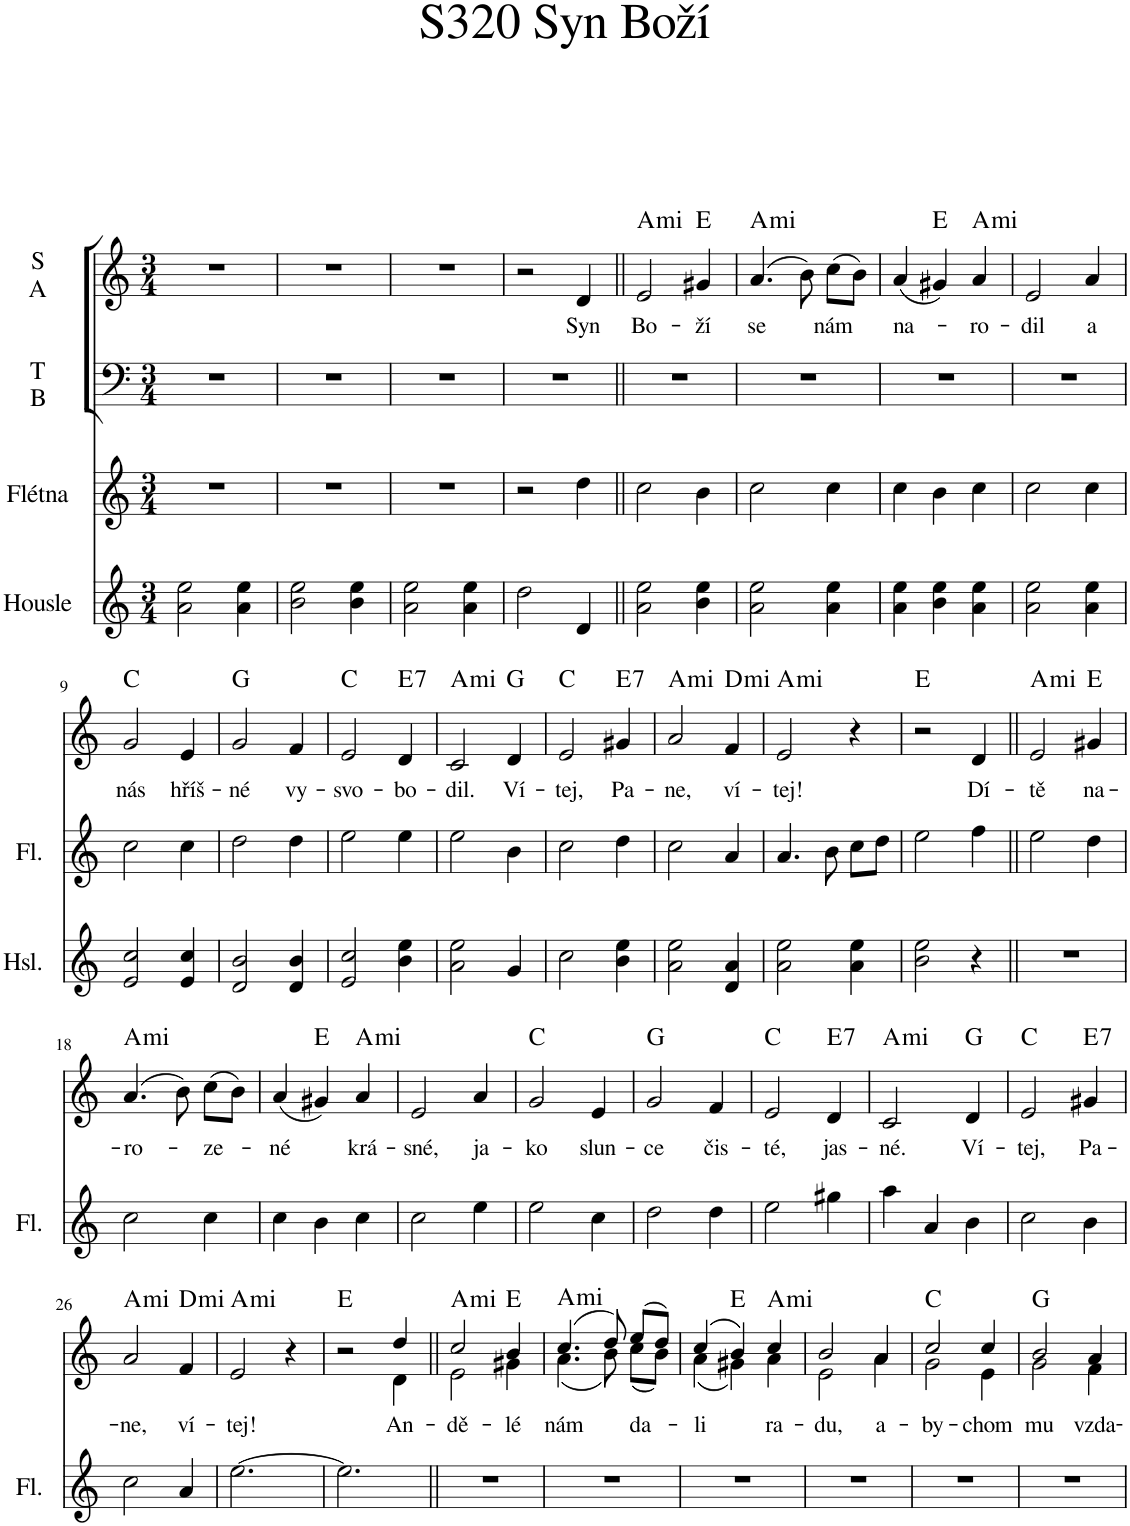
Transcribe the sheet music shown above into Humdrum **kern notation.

**kern	**kern	**kern	**kern	**text	**harte
*part4	*part3	*part2	*part1	*part1	*part1
*staff4	*staff3	*staff2	*staff1	*staff1	*
*I"Housle	*I"Flétna	*I"T B	*I"S A	*	*
*I'Hsl.	*I'Fl.	*	*	*	*
*clefG2	*clefG2	*clefF4	*clefG2	*	*
*k[]	*k[]	*k[]	*k[]	*	*
*M3/4	*M3/4	*M3/4	*M3/4	*	*
=1	=1	=1	=1	=1	=1
2a\ 2ee\	2.r	2.r	2.r	.	.
4a\ 4ee\	.	.	.	.	.
=2	=2	=2	=2	=2	=2
2b\ 2ee\	2.r	2.r	2.r	.	.
4b\ 4ee\	.	.	.	.	.
=3	=3	=3	=3	=3	=3
2a\ 2ee\	2.r	2.r	2.r	.	.
4a\ 4ee\	.	.	.	.	.
=4	=4	=4	=4	=4	=4
2dd\	2r	2.r	2r	.	.
!	!	!	!	!LO:LY:b	!
4d/	4dd\	.	4d/	Syn	.
=5||	=5||	=5||	=5||	=5||	=5||
!	!	!	!	!LO:LY:b	!LO:H:kt=mi
2a\ 2ee\	2cc\	2.r	2e/	Bo-	A:min
!	!	!	!	!LO:LY:b	!
4b\ 4ee\	4b\	.	4g#X/	-ží	E:maj
=6	=6	=6	=6	=6	=6
!	!	!	!	!LO:LY:b	!LO:H:kt=mi
2a\ 2ee\	2cc\	2.r	(4.a/	se	A:min
.	.	.	8b\)	.	.
!	!	!	!	!LO:LY:b	!
4a\ 4ee\	4cc\	.	(8cc\L	nám	.
.	.	.	8b\J)	.	.
=7	=7	=7	=7	=7	=7
!	!	!	!	!LO:LY:b	!
4a\ 4ee\	4cc\	2.r	(4a/	na-	.
4b\ 4ee\	4b\	.	4g#X/)	.	E:maj
!	!	!	!	!LO:LY:b	!LO:H:kt=mi
4a\ 4ee\	4cc\	.	4a/	-ro-	A:min
=8	=8	=8	=8	=8	=8
!	!	!	!	!LO:LY:b	!
2a\ 2ee\	2cc\	2.r	2e/	-dil	.
!	!	!	!	!LO:LY:b	!
4a\ 4ee\	4cc\	.	4a/	a	.
!!LO:LB:g=z
=9	=9	=9	=9	=9	=9
!	!	!	!	!LO:LY:b	!
2e/ 2cc/	2cc\	2.r	2g/	nás	C:maj
!	!	!	!	!LO:LY:b	!
4e/ 4cc/	4cc\	.	4e/	hříš-	.
=10	=10	=10	=10	=10	=10
!	!	!	!	!LO:LY:b	!
2d/ 2b/	2dd\	2.r	2g/	-né	G:maj
!	!	!	!	!LO:LY:b	!
4d/ 4b/	4dd\	.	4f/	vy-	.
=11	=11	=11	=11	=11	=11
!	!	!	!	!LO:LY:b	!
2e/ 2cc/	2ee\	2.r	2e/	-svo-	C:maj
!	!	!	!	!LO:LY:b	!LO:H:kt=7
4b\ 4ee\	4ee\	.	4d/	-bo-	E:7
=12	=12	=12	=12	=12	=12
!	!	!	!	!LO:LY:b	!LO:H:kt=mi
2a\ 2ee\	2ee\	2.r	2c/	-dil.	A:min
!	!	!	!	!LO:LY:b	!
4g/	4b\	.	4d/	Ví-	G:maj
=13	=13	=13	=13	=13	=13
!	!	!	!	!LO:LY:b	!
2cc\	2cc\	2.r	2e/	-tej,	C:maj
!	!	!	!	!LO:LY:b	!LO:H:kt=7
4b\ 4ee\	4dd\	.	4g#X/	Pa-	E:7
=14	=14	=14	=14	=14	=14
!	!	!	!	!LO:LY:b	!LO:H:kt=mi
2a\ 2ee\	2cc\	2.r	2a/	-ne,	A:min
!	!	!	!	!LO:LY:b	!LO:H:kt=mi
4d/ 4a/	4a/	.	4f/	ví-	D:min
=15	=15	=15	=15	=15	=15
!	!	!	!	!LO:LY:b	!LO:H:kt=mi
2a\ 2ee\	4.a/	2.r	2e/	-tej!	A:min
.	8b\	.	.	.	.
4a\ 4ee\	8cc\L	.	4r	.	.
.	8dd\J	.	.	.	.
=16	=16	=16	=16	=16	=16
2b\ 2ee\	2ee\	2.r	2r	.	E:maj
!	!	!	!	!LO:LY:b	!
4r	4ff\	.	4d/	Dí-	.
=17||	=17||	=17||	=17||	=17||	=17||
!	!	!	!	!LO:LY:b	!LO:H:kt=mi
2.r	2ee\	2.r	2e/	-tě	A:min
!	!	!	!	!LO:LY:b	!
.	4dd\	.	4g#X/	na-	E:maj
!!LO:LB:g=z
=18	=18	=18	=18	=18	=18
!	!	!	!	!LO:LY:b	!LO:H:kt=mi
2.r	2cc\	2.r	(4.a/	-ro-	A:min
.	.	.	8b\)	.	.
!	!	!	!	!LO:LY:b	!
.	4cc\	.	(8cc\L	-ze-	.
.	.	.	8b\J)	.	.
=19	=19	=19	=19	=19	=19
!	!	!	!	!LO:LY:b	!
2.r	4cc\	2.r	(4a/	-né	.
.	4b\	.	4g#X/)	.	E:maj
!	!	!	!	!LO:LY:b	!LO:H:kt=mi
.	4cc\	.	4a/	krá-	A:min
=20	=20	=20	=20	=20	=20
!	!	!	!	!LO:LY:b	!
2.r	2cc\	2.r	2e/	-sné,	.
!	!	!	!	!LO:LY:b	!
.	4ee\	.	4a/	ja-	.
=21	=21	=21	=21	=21	=21
!	!	!	!	!LO:LY:b	!
2.r	2ee\	2.r	2g/	-ko	C:maj
!	!	!	!	!LO:LY:b	!
.	4cc\	.	4e/	slun-	.
=22	=22	=22	=22	=22	=22
!	!	!	!	!LO:LY:b	!
2.r	2dd\	2.r	2g/	-ce	G:maj
!	!	!	!	!LO:LY:b	!
.	4dd\	.	4f/	čis-	.
=23	=23	=23	=23	=23	=23
!	!	!	!	!LO:LY:b	!
2.r	2ee\	2.r	2e/	-té,	C:maj
!	!	!	!	!LO:LY:b	!LO:H:kt=7
.	4gg#X\	.	4d/	jas-	E:7
=24	=24	=24	=24	=24	=24
!	!	!	!	!LO:LY:b	!LO:H:kt=mi
2.r	4aa\	2.r	2c/	-né.	A:min
.	4a/	.	.	.	.
!	!	!	!	!LO:LY:b	!
.	4b\	.	4d/	Ví-	G:maj
=25	=25	=25	=25	=25	=25
!	!	!	!	!LO:LY:b	!
2.r	2cc\	2.r	2e/	-tej,	C:maj
!	!	!	!	!LO:LY:b	!LO:H:kt=7
.	4b\	.	4g#X/	Pa-	E:7
!!LO:LB:g=z
=26	=26	=26	=26	=26	=26
!	!	!	!	!LO:LY:b	!LO:H:kt=mi
2.r	2cc\	2.r	2a/	-ne,	A:min
!	!	!	!	!LO:LY:b	!LO:H:kt=mi
.	4a/	.	4f/	ví-	D:min
=27	=27	=27	=27	=27	=27
!	!	!	!	!LO:LY:b	!LO:H:kt=mi
2.r	[2.ee\	2.r	2e/	-tej!	A:min
.	.	.	4r	.	.
=28	=28	=28	=28	=28	=28
*	*	*	*^	*	*
2.r	2.ee\]	2.r	2r	2ryy	.	E:maj
!	!	!	!	!	!LO:LY:b	!
.	.	.	4dd/	4d\	An-	.
=29||	=29||	=29||	=29||	=29||	=29||	=29||
!	!	!	!	!	!LO:LY:b	!LO:H:kt=mi
2.r	2.r	2.r	2cc/	2e\	-dě-	A:min
!	!	!	!	!	!LO:LY:b	!
.	.	.	4b/	4g#X\	-lé	E:maj
=30	=30	=30	=30	=30	=30	=30
!	!	!	!	!	!LO:LY:b	!LO:H:kt=mi
2.r	2.r	2.r	(4.cc/	(4.a\	nám	A:min
.	.	.	8dd/)	8b\)	.	.
!	!	!	!	!	!LO:LY:b	!
.	.	.	(8ee/L	(8cc\L	da-	.
.	.	.	8dd/J)	8b\J)	.	.
=31	=31	=31	=31	=31	=31	=31
!	!	!	!	!	!LO:LY:b	!
2.r	2.r	2.r	(4cc/	(4a\	-li	.
.	.	.	4b/)	4g#X\)	.	E:maj
!	!	!	!	!	!LO:LY:b	!LO:H:kt=mi
.	.	.	4cc/	4a\	ra-	A:min
=32	=32	=32	=32	=32	=32	=32
!	!	!	!	!	!LO:LY:b	!
2.r	2.r	2.r	2b/	2e\	-du,	.
!	!	!	!	!	!LO:LY:b	!
.	.	.	4a/	4a\	a-	.
=33	=33	=33	=33	=33	=33	=33
!	!	!	!	!	!LO:LY:b	!
2.r	2.r	2.r	2cc/	2g\	-by-	C:maj
!	!	!	!	!	!LO:LY:b	!
.	.	.	4cc/	4e\	-chom	.
=34	=34	=34	=34	=34	=34	=34
!	!	!	!	!	!LO:LY:b	!
2.r	2.r	2.r	2b/	2g\	mu	G:maj
!	!	!	!	!	!LO:LY:b	!
.	.	.	4a/	4f\	vzda-	.
*	*	*	*v	*v	*	*
=	=	=	=	=	=
*-	*-	*-	*-	*-	*-
